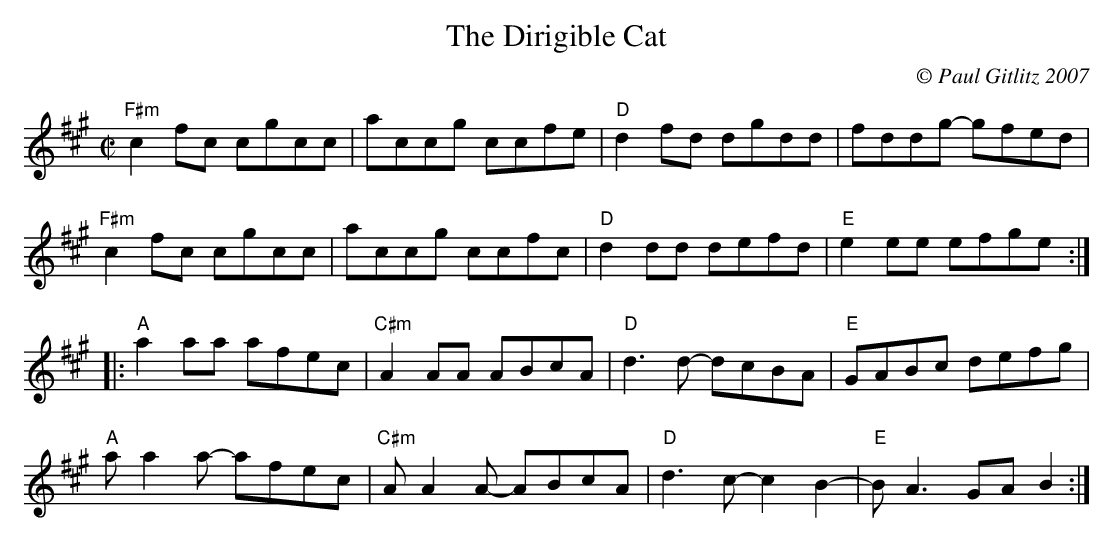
X:1
T:Dirigible Cat, The
M:C|
L:1/8
C:© Paul Gitlitz 2007
K:A
"F#m"c2fc cgcc|accg ccfe|"D"d2fd dgdd|fddg- gfed|!
"F#m"c2fc cgcc|accg ccfc|"D"d2dd defd|"E"e2ee efge:|!
|:"A"a2aa afec|"C#m"A2AA ABcA|"D"d3d- dcBA|"E"GABc defg|!
"A"aa2a- afec|"C#m"AA2A- ABcA|"D"d3c- c2B2-|"E"BA3 GAB2:|]
